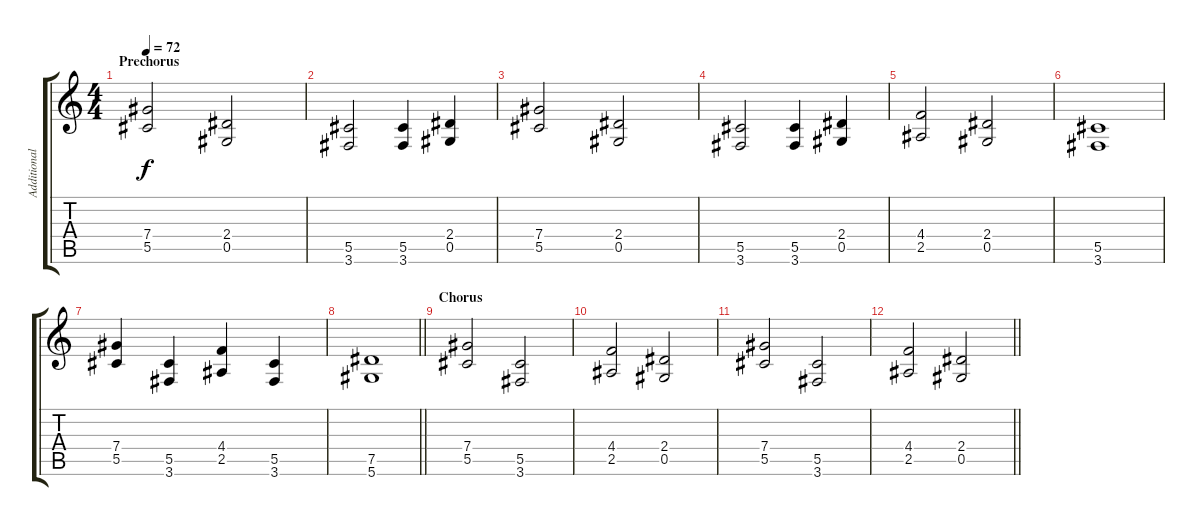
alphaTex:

\track ("Additional guitar" "Additional") {instrument distortionguitar}
\staff {score tabs}
\tuning (Eb4 Bb3 Gb3 Db3 Ab2 Eb2) {hide}
\ts (4 4)
\section ("" "Prechorus")
\tempo 72
\clef g2
\ks c
(7.4 5.5).2{dy f instrument distortionguitar} (2.4 0.5).2 |
(5.5 3.6).2 (5.5 3.6).4 (2.4 0.5).4 |
(7.4 5.5).2 (2.4 0.5).2 |
(5.5 3.6).2 (5.5 3.6).4 (2.4 0.5).4 |
(4.4 2.5).2 (2.4 0.5).2 |
(5.5 3.6).1 |
(7.4 5.5).4 (5.5 3.6).4 (4.4 2.5).4 (5.5 3.6).4 |
\barLineRight lightlight
(7.5 5.6).1 |
\section ("" "Chorus")
(7.4 5.5).2 (5.5 3.6).2 |
(4.4 2.5).2 (2.4 0.5).2 |
(7.4 5.5).2 (5.5 3.6).2 |
\barLineRight lightlight
(4.4 2.5).2 (2.4 0.5).2
